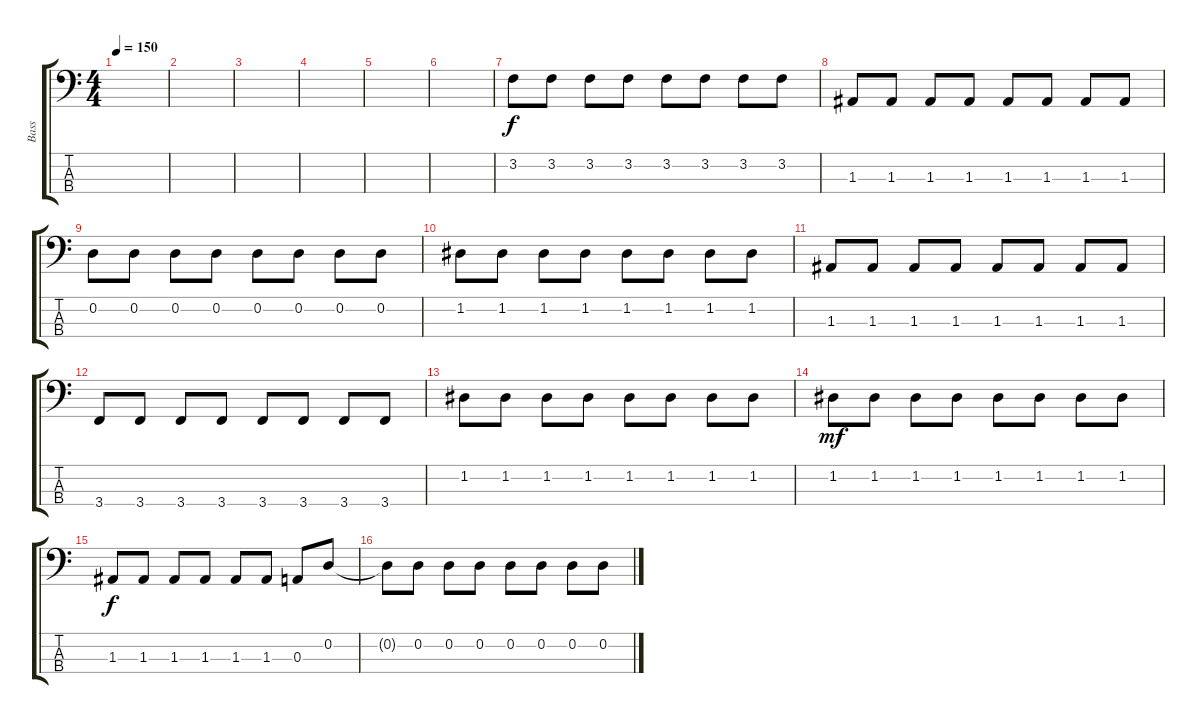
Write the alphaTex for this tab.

\track ("Bass" "Bass") {instrument electricbassfinger}
\staff {score tabs}
\tuning (G2 D2 A1 D1) {hide}
\ts (4 4)
\tempo 150
\clef f4
\ks c
|
|
|
|
|
|
3.2.8 3.2.8 3.2.8 3.2.8 3.2.8 3.2.8 3.2.8 3.2.8 |
1.3.8 1.3.8 1.3.8 1.3.8 1.3.8 1.3.8 1.3.8 1.3.8 |
0.2.8 0.2.8 0.2.8 0.2.8 0.2.8 0.2.8 0.2.8 0.2.8 |
1.2.8 1.2.8 1.2.8 1.2.8 1.2.8 1.2.8 1.2.8 1.2.8 |
1.3.8 1.3.8 1.3.8 1.3.8 1.3.8 1.3.8 1.3.8 1.3.8 |
3.4.8 3.4.8 3.4.8 3.4.8 3.4.8 3.4.8 3.4.8 3.4.8 |
1.2.8 1.2.8 1.2.8 1.2.8 1.2.8 1.2.8 1.2.8 1.2.8 |
1.2.8{dy mf} 1.2.8 1.2.8 1.2.8 1.2.8 1.2.8 1.2.8 1.2.8 |
1.3.8{dy f} 1.3.8 1.3.8 1.3.8 1.3.8 1.3.8 0.3.8 0.2.8 |
0.2{t}.8 0.2.8 0.2.8 0.2.8 0.2.8 0.2.8 0.2.8 0.2.8
